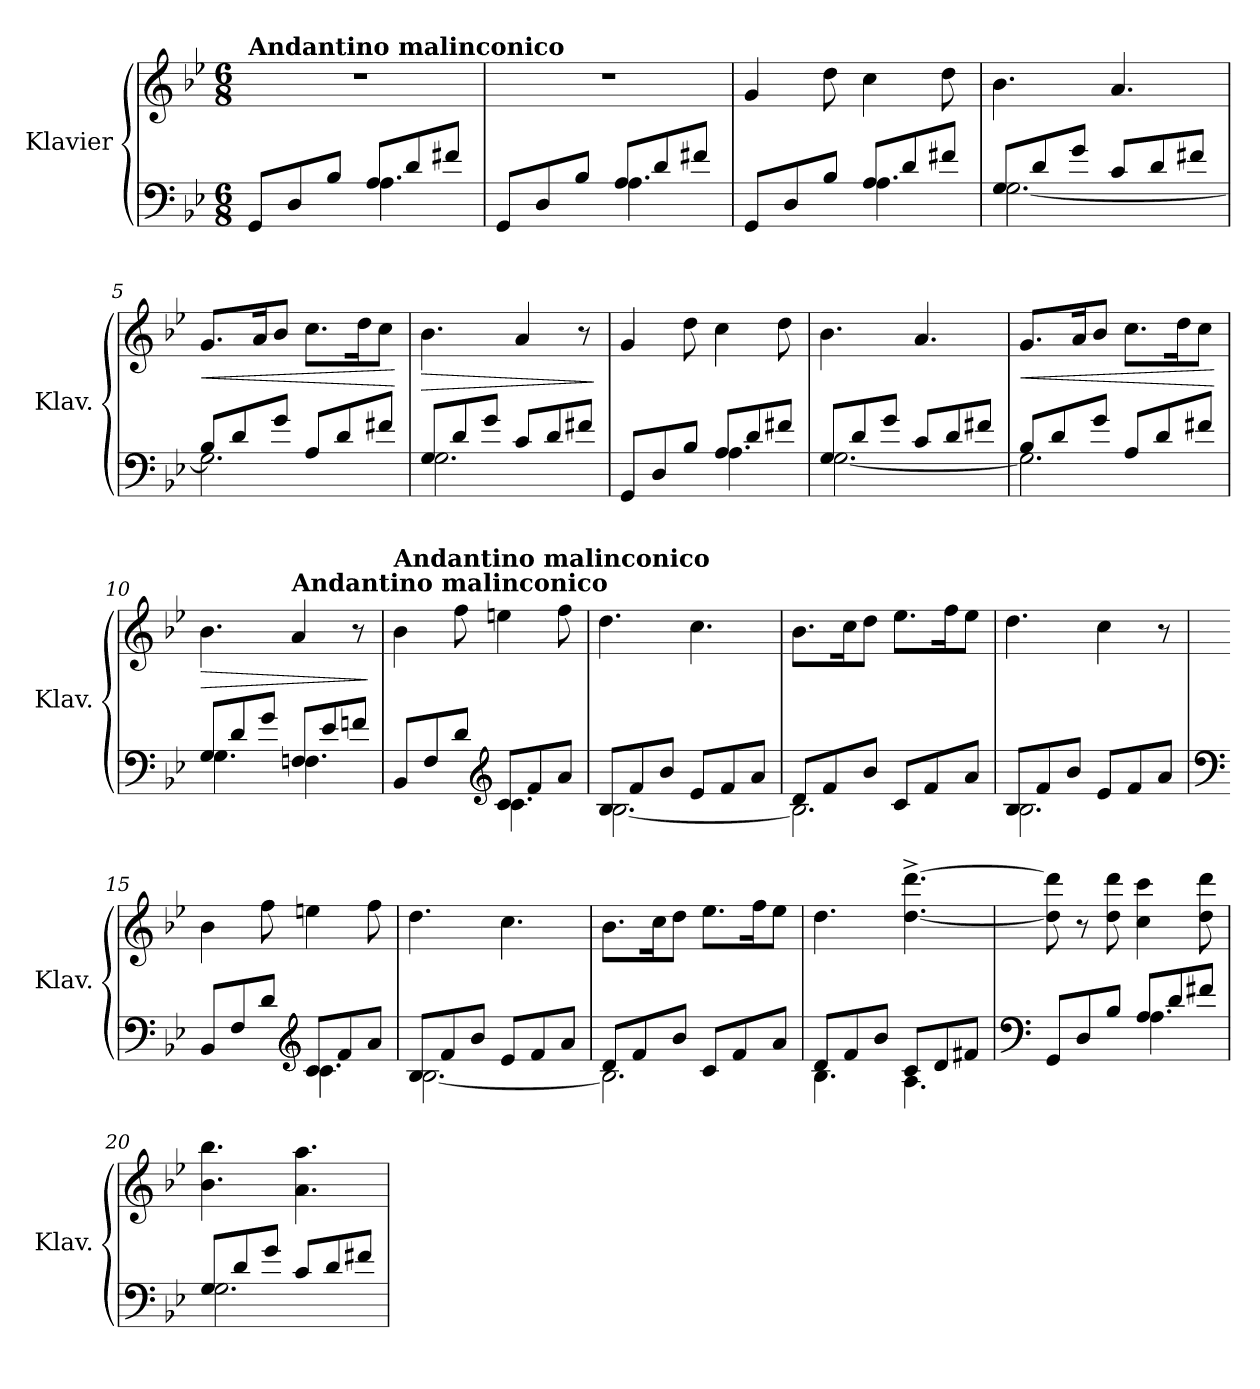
**kern	**kern	**dynam
*part1	*part1	*part1
*staff2	*staff1	*staff1/2
*I"Klavier	*	*
*I'Klav.	*	*
*clefF4	*clefG2	*
*k[b-e-]	*k[b-e-]	*
*M6/8	*M6/8	*
=1	=1	=1
*^	*	*
!	!	!LO:TX:a:B:t=Andantino malinconico	!
8GG/L	4.ryy	2.r	.
8D/	.	.	.
8B-/J	.	.	.
8A/L	4.A\	.	.
8d/	.	.	.
8f#X/J	.	.	.
=2	=2	=2	=2
8GG/L	4.ryy	2.r	.
8D/	.	.	.
8B-/J	.	.	.
8A/L	4.A\	.	.
8d/	.	.	.
8f#X/J	.	.	.
=3	=3	=3	=3
8GG/L	4.ryy	4g/	.
8D/	.	.	.
8B-/J	.	8dd\	.
8A/L	4.A\	4cc\	.
8d/	.	.	.
8f#X/J	.	8dd\	.
=4	=4	=4	=4
8G/L	[2.G\	4.b-\	.
8d/	.	.	.
8g/J	.	.	.
8c/L	.	4.a/	.
8d/	.	.	.
8f#X/J	.	.	.
!!LO:LB:g=z
=5	=5	=5	=5
!	!	!	!LO:HP:b
8B-/L	2.G\]	8.g/L	<
8d/	.	.	.
.	.	16a/K	.
8g/J	.	8b-/J	.
8A/L	.	8.cc\L	.
8d/	.	.	.
.	.	16dd\K	.
8f#X/J	.	8cc\J	.
*v	*v	*	*
.	.	[
=6	=6	=6
*^	*	*
!	!	!	!LO:HP:b
8G/L	2.G\	4.b-\	>
8d/	.	.	.
8g/J	.	.	.
8c/L	.	4a/	.
8d/	.	.	.
8f#X/J	.	8r	.
*v	*v	*	*
.	.	]
=7	=7	=7
*^	*	*
8GG/L	4.ryy	4g/	.
8D/	.	.	.
8B-/J	.	8dd\	.
8A/L	4.A\	4cc\	.
8d/	.	.	.
8f#X/J	.	8dd\	.
=8	=8	=8	=8
8G/L	[2.G\	4.b-\	.
8d/	.	.	.
8g/J	.	.	.
8c/L	.	4.a/	.
8d/	.	.	.
8f#X/J	.	.	.
!!LO:LB:g=z
=9	=9	=9	=9
!	!	!	!LO:HP:b
8B-/L	2.G\]	8.g/L	<
8d/	.	.	.
.	.	16a/K	.
8g/J	.	8b-/J	.
8A/L	.	8.cc\L	.
8d/	.	.	.
.	.	16dd\K	.
8f#X/J	.	8cc\J	.
*v	*v	*	*
.	.	[
=10	=10	=10
*^	*	*
!	!	!	!LO:HP:b
8G/L	4.G\	4.b-\	>
8d/	.	.	.
8g/J	.	.	.
!	!	!LO:TX:a:B:t=Andantino malinconico	!
8Fn/L	4.F\	4a/	.
8e-/	.	.	.
8fn/J	.	8r	.
*v	*v	*	*
.	.	]
=11	=11	=11
*^	*	*
!	!	!LO:TX:a:B:t=Andantino malinconico	!
8BB-/L	4.ryy	4b-\	.
8F/	.	.	.
8d/J	.	8ff\	.
*clefG2	*	*	*
8c/L	4.c\	4een\	.
8f/	.	.	.
8a/J	.	8ff\	.
=12	=12	=12	=12
8B-/L	[2.B-\	4.dd\	.
8f/	.	.	.
8b-/J	.	.	.
8e-/L	.	4.cc\	.
8f/	.	.	.
8a/J	.	.	.
!!LO:LB:g=z
=13	=13	=13	=13
8d/L	2.B-\]	8.b-\L	.
8f/	.	.	.
.	.	16cc\K	.
8b-/J	.	8dd\J	.
8c/L	.	8.ee-\L	.
8f/	.	.	.
.	.	16ff\K	.
8a/J	.	8ee-\J	.
=14	=14	=14	=14
8B-/L	2.B-\	4.dd\	.
8f/	.	.	.
8b-/J	.	.	.
8e-/L	.	4cc\	.
8f/	.	.	.
8a/J	.	8r	.
=15	=15	=15	=15
*clefF4	*	*	*
8BB-/L	4.ryy	4b-\	.
8F/	.	.	.
8d/J	.	8ff\	.
*clefG2	*	*	*
8c/L	4.c\	4een\	.
8f/	.	.	.
8a/J	.	8ff\	.
=16	=16	=16	=16
8B-/L	[2.B-\	4.dd\	.
8f/	.	.	.
8b-/J	.	.	.
8e-/L	.	4.cc\	.
8f/	.	.	.
8a/J	.	.	.
=17	=17	=17	=17
8d/L	2.B-\]	8.b-\L	.
8f/	.	.	.
.	.	16cc\K	.
8b-/J	.	8dd\J	.
8c/L	.	8.ee-\L	.
8f/	.	.	.
.	.	16ff\K	.
8a/J	.	8ee-\J	.
!!LO:LB:g=z
=18	=18	=18	=18
8d/L	4.B-\	4.dd\	.
8f/	.	.	.
8b-/J	.	.	.
8c/L	4.A\	[4.dd\^ [4.ddd\^	.
8d/	.	.	.
8f#X/J	.	.	.
=19	=19	=19	=19
*clefF4	*	*	*
8GG/L	4.ryy	8dd\] 8ddd\]	.
8D/	.	8r	.
8B-/J	.	8dd\ 8ddd\	.
8A/L	4.A\	4cc\ 4ccc\	.
8d/	.	.	.
8f#X/J	.	8dd\ 8ddd\	.
=20	=20	=20	=20
8G/L	2.G\	4.b-\ 4.bb-\	.
8d/	.	.	.
8g/J	.	.	.
8c/L	.	4.a\ 4.aa\	.
8d/	.	.	.
8f#X/J	.	.	.
*v	*v	*	*
=	=	=
*-	*-	*-
